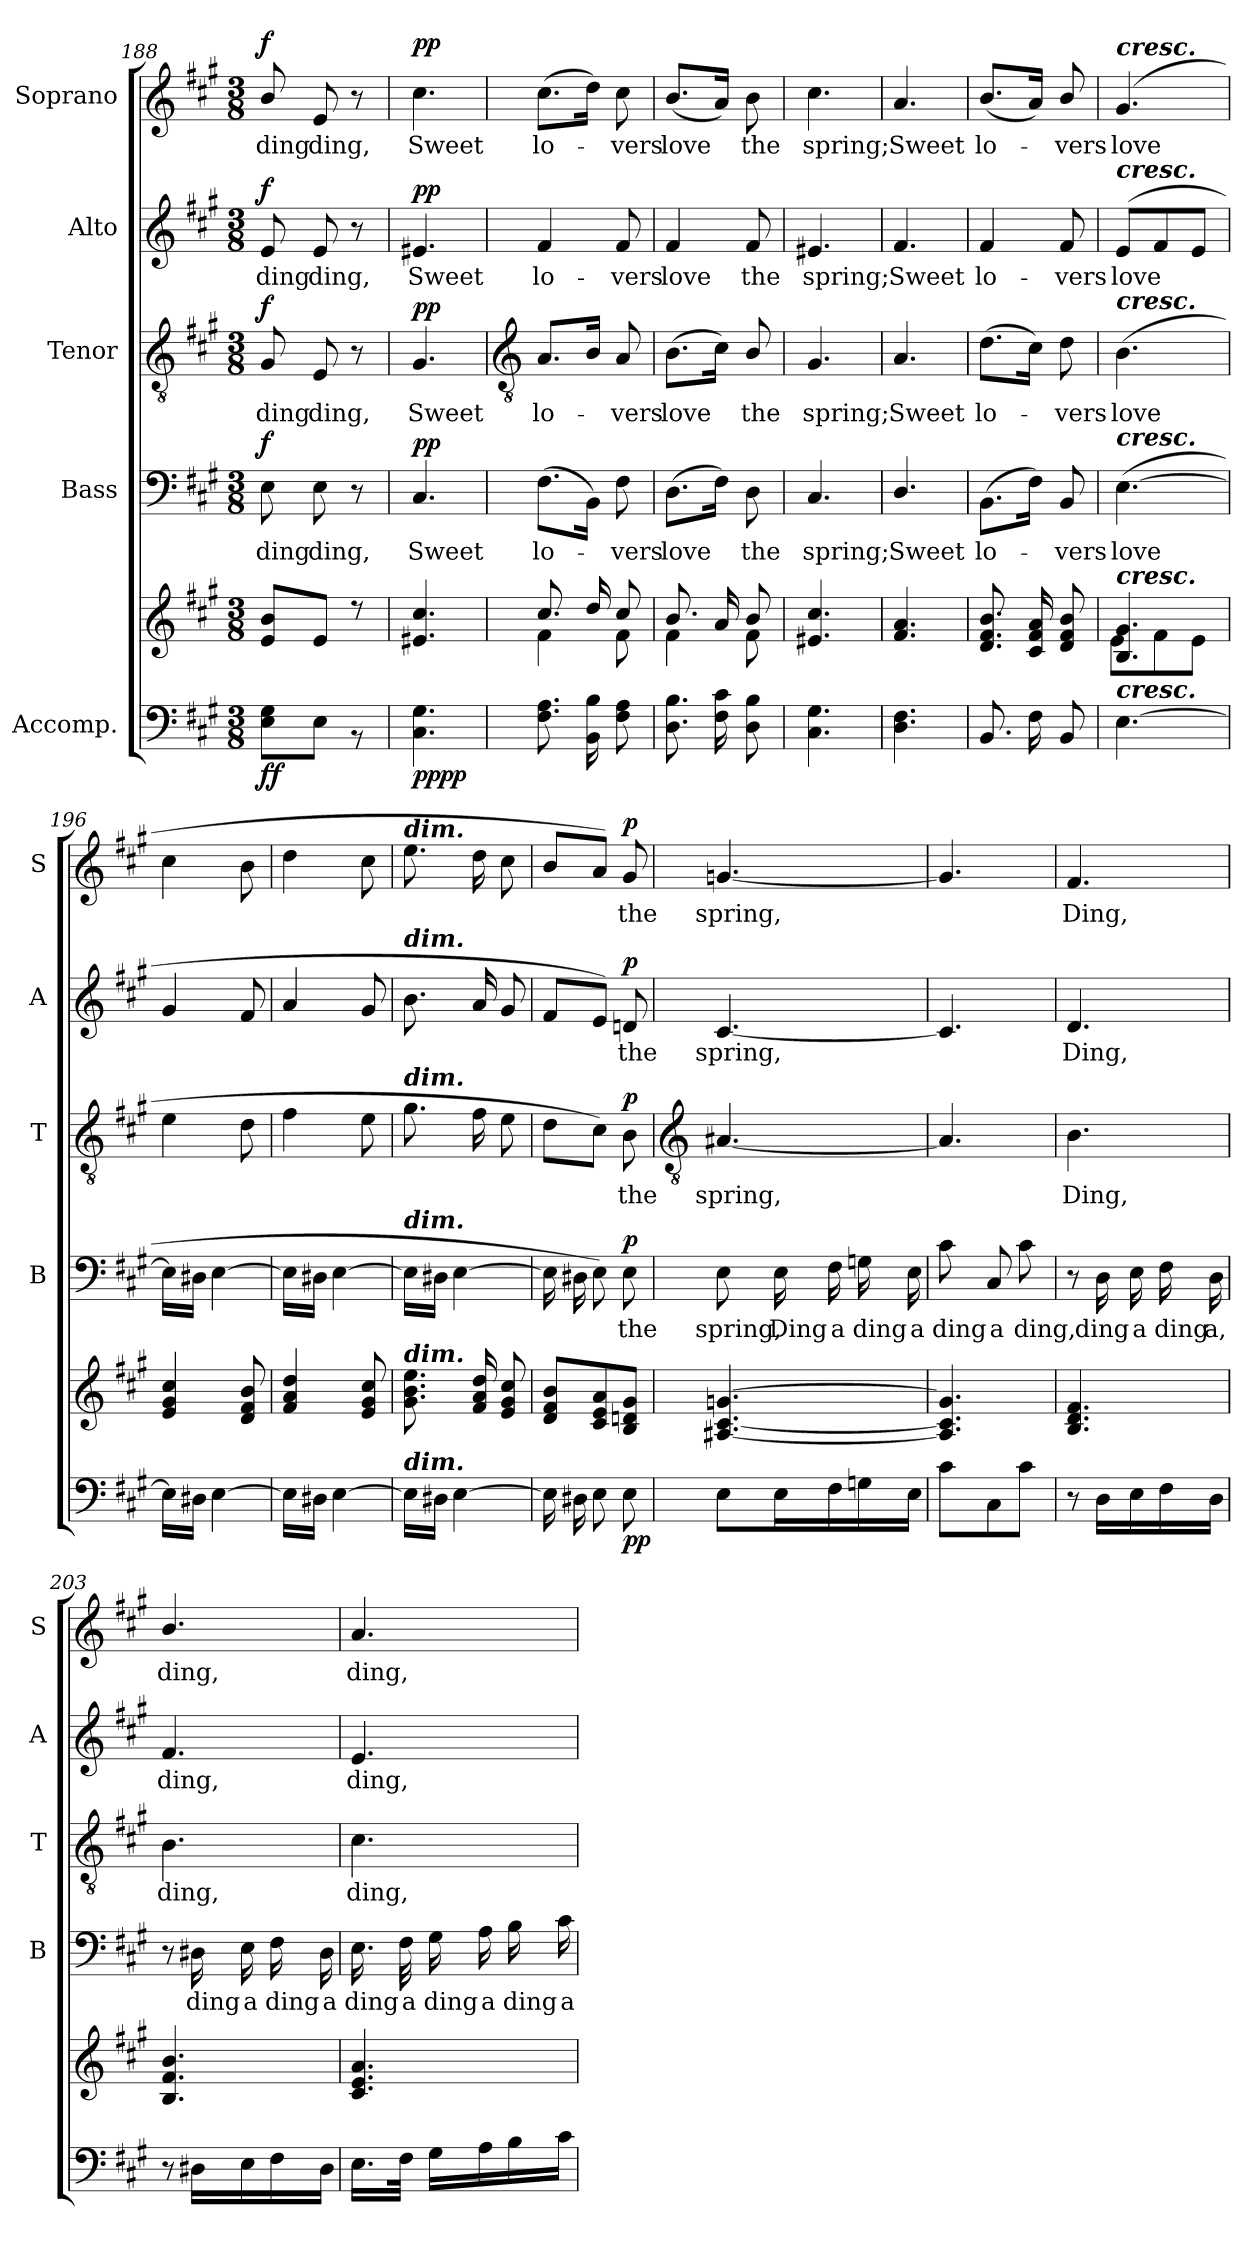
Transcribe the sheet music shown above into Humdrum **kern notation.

**kern	**kern	**dynam	**kern	**text	**dynam	**kern	**text	**dynam	**kern	**text	**dynam	**kern	**text	**dynam
*part5	*part5	*part5	*part4	*part4	*part4	*part3	*part3	*part3	*part2	*part2	*part2	*part1	*part1	*part1
*staff6	*staff5	*staff5/6	*staff4	*staff4	*staff4	*staff3	*staff3	*staff3	*staff2	*staff2	*staff2	*staff1	*staff1	*staff1
*I"Accomp.	*	*	*I"Bass	*	*	*I"Tenor	*	*	*I"Alto	*	*	*I"Soprano	*	*
*	*	*	*I'B	*	*	*I'T	*	*	*I'A	*	*	*I'S	*	*
*clefF4	*clefG2	*	*clefF4	*	*	*clefGv2	*	*	*clefG2	*	*	*clefG2	*	*
*k[f#c#g#]	*k[f#c#g#]	*	*k[f#c#g#]	*	*	*k[f#c#g#]	*	*	*k[f#c#g#]	*	*	*k[f#c#g#]	*	*
*A:	*A:	*	*A:	*	*	*A:	*	*	*A:	*	*	*A:	*	*
*M3/8	*M3/8	*	*M3/8	*	*	*M3/8	*	*	*M3/8	*	*	*M3/8	*	*
=188	=188	=188	=188	=188	=188	=188	=188	=188	=188	=188	=188	=188	=188	=188
*	*^	*	*	*	*	*	*	*	*	*	*	*	*	*
!LO:N:vis=1	!	!LO:N:vis=1	!LO:DY:b=2	!	!LO:LY:b	!	!	!LO:LY:b	!	!	!LO:LY:b	!	!	!LO:LY:b	!
*^	*	*	*	*	*	*	*	*	*	*	*	*	*	*	*
!	!	!	!	!LO:DY:n=1:b	!	!	!LO:DY:b	!	!	!LO:DY:b	!	!	!LO:DY:b	!	!	!LO:DY:b
4.ryy	8E\ 8G#\L	8e 8bL	4.ryy	f f	8E	ding	f	8G#	ding	f	8e	ding	f	8b/	ding	f
!	!	!	!	!	!	!LO:LY:b	!	!	!LO:LY:b	!	!	!LO:LY:b	!	!	!LO:LY:b	!
.	8E\J	8eJ	.	.	8E	ding,	.	8E	ding,	.	8e	ding,	.	8e	ding,	.
.	8r	8r	.	.	8r	.	.	8r	.	.	8r	.	.	8r	.	.
=189	=189	=189	=189	=189	=189	=189	=189	=189	=189	=189	=189	=189	=189	=189	=189	=189
!LO:N:vis=1	!	!	!LO:N:vis=1	!LO:DY:b=2	!	!LO:LY:b	!	!	!LO:LY:b	!	!	!LO:LY:b	!	!	!LO:LY:b	!
!	!	!	!	!LO:DY:n=1:b	!	!	!LO:DY:b	!	!	!LO:DY:b	!	!	!LO:DY:b	!	!	!LO:DY:b
4.ryy	4.C#\ 4.G#\	4.e#X 4.cc#	4.ryy	pp pp	4.C#	Sweet	pp	4.G#	Sweet	pp	4.e#X	Sweet	pp	4.cc#	Sweet	pp
*v	*v	*	*	*	*	*	*	*	*	*	*	*	*	*	*	*
!!LO:LB:g=z
=190	=190	=190	=190	=190	=190	=190	=190	=190	=190	=190	=190	=190	=190	=190	=190
*	*	*	*	*	*	*	*clefGv2	*	*	*	*	*	*	*	*
*^	*	*	*	*	*	*	*	*	*	*	*	*	*	*	*
!	!	!	!	!	!	!LO:LY:b	!	!	!LO:LY:b	!	!	!LO:LY:b	!	!	!LO:LY:b	!
*v	*v	*	*	*	*	*	*	*	*	*	*	*	*	*	*	*
8.F# 8.AL	8.cc#/L	4f#\	.	(8.F#L	lo-	.	8.AL	lo-	.	4f#	lo-	.	(>8.cc#L	lo-	.
16BB 16BL	16dd/L	.	.	16BBJ)	.	.	16BJ	.	.	.	.	.	16ddJ)	.	.
!	!	!	!	!	!LO:LY:b	!	!	!LO:LY:b	!	!	!LO:LY:b	!	!	!LO:LY:b	!
8F# 8AJ	8cc#/J	8f#\	.	8F#	vers	.	8A	vers	.	8f#	-vers	.	8cc#	vers	.
=191	=191	=191	=191	=191	=191	=191	=191	=191	=191	=191	=191	=191	=191	=191	=191
!	!	!	!	!	!LO:LY:b	!	!	!LO:LY:b	!	!	!LO:LY:b	!	!	!LO:LY:b	!
8.D 8.BL	8.bL	4f#\	.	(>8.DL	love	.	(>8.BL	love	.	4f#	love	.	(<8.bL	love	.
16F# 16c#L	16aL	.	.	16F#J)	.	.	16c#J)	.	.	.	.	.	16aJ)	.	.
!	!	!	!	!	!LO:LY:b	!	!	!LO:LY:b	!	!	!LO:LY:b	!	!	!LO:LY:b	!
8D 8BJ	8bJ	8f#\	.	8D	the	.	8B/	the	.	8f#	the	.	8b	the	.
=192	=192	=192	=192	=192	=192	=192	=192	=192	=192	=192	=192	=192	=192	=192	=192
!	!	!LO:N:vis=1	!	!	!LO:LY:b	!	!	!LO:LY:b	!	!	!LO:LY:b	!	!	!LO:LY:b	!
4.C# 4.G#	4.e#X 4.cc#	4.ryy	.	4.C#	spring;	.	4.G#	spring;	.	4.e#X	spring;	.	4.cc#	spring;	.
=193	=193	=193	=193	=193	=193	=193	=193	=193	=193	=193	=193	=193	=193	=193	=193
!	!	!LO:N:vis=1	!	!	!LO:LY:b	!	!	!LO:LY:b	!	!	!LO:LY:b	!	!	!LO:LY:b	!
4.D\ 4.F#\	4.f# 4.a	4.ryy	.	4.D/	Sweet	.	4.A	Sweet	.	4.f#	Sweet	.	4.a	Sweet	.
=194	=194	=194	=194	=194	=194	=194	=194	=194	=194	=194	=194	=194	=194	=194	=194
!	!	!LO:N:vis=1	!	!	!LO:LY:b	!	!	!LO:LY:b	!	!	!LO:LY:b	!	!	!LO:LY:b	!
8.BBL	8.d 8.f# 8.bL	4.ryy	.	(8.BBL	lo-	.	(>8.dL	lo-	.	4f#	lo-	.	(<8.bL	lo-	.
16F#L	16c# 16f# 16aL	.	.	16F#J)	.	.	16c#J)	.	.	.	.	.	16aJ)	.	.
!	!	!	!	!	!LO:LY:b	!	!	!LO:LY:b	!	!	!LO:LY:b	!	!	!LO:LY:b	!
8BBJ	8d 8f# 8bJ	.	.	8BB	vers	.	8d	vers	.	8f#	-vers	.	8b/	vers	.
=195	=195	=195	=195	=195	=195	=195	=195	=195	=195	=195	=195	=195	=195	=195	=195
!	!	!	!	!	!	!	!	!	!	!	!	!	!LO:TX:a:Bi:t=cresc.	!	!
!	!	!	!	!	!	!	!	!	!	!LO:TX:a:Bi:t=cresc.	!	!	!	!	!
!	!	!	!	!	!	!	!LO:TX:a:Bi:t=cresc.	!	!	!	!	!	!	!	!
!	!	!	!	!LO:TX:a:Bi:t=cresc.	!	!	!	!	!	!	!	!	!	!	!
!	!LO:TX:a:Bi:t=cresc.	!	!	!	!	!	!	!	!	!	!	!	!	!	!
!LO:TX:a:Bi:t=cresc.	!	!	!	!	!	!	!	!	!	!	!	!	!	!	!
!	!	!	!	!	!LO:LY:b	!	!	!LO:LY:b	!	!	!LO:LY:b	!	!	!LO:LY:b	!
[4.E	4.B 4.g#	8e\L	.	(>[4.E	love	.	(>4.B	love	.	(<8eL	love	.	(<4.g#	love	.
.	.	8f#\	.	.	.	.	.	.	.	8f#	.	.	.	.	.
.	.	8e\J	.	.	.	.	.	.	.	8eJ	.	.	.	.	.
*	*v	*v	*	*	*	*	*	*	*	*	*	*	*	*	*
=196	=196	=196	=196	=196	=196	=196	=196	=196	=196	=196	=196	=196	=196	=196
16ELL]	4e 4g# 4cc#	.	16ELL]	.	.	4e	.	.	4g#	.	.	4cc#	.	.
16D#XJJ	.	.	16D#XJJ	.	.	.	.	.	.	.	.	.	.	.
[4E	.	.	[4E	.	.	.	.	.	.	.	.	.	.	.
.	8d 8f# 8b	.	.	.	.	8d	.	.	8f#	.	.	8b	.	.
=197	=197	=197	=197	=197	=197	=197	=197	=197	=197	=197	=197	=197	=197	=197
16ELL]	4f# 4a 4dd	.	16ELL]	.	.	4f#	.	.	4a	.	.	4dd	.	.
16D#XJJ	.	.	16D#XJJ	.	.	.	.	.	.	.	.	.	.	.
[4E	.	.	[4E	.	.	.	.	.	.	.	.	.	.	.
.	8e 8g# 8cc#	.	.	.	.	8e	.	.	8g#	.	.	8cc#	.	.
=198	=198	=198	=198	=198	=198	=198	=198	=198	=198	=198	=198	=198	=198	=198
!	!	!	!	!	!	!	!	!	!	!	!	!LO:TX:a:Bi:t=dim.	!	!
!	!	!	!	!	!	!	!	!	!LO:TX:a:Bi:t=dim.	!	!	!	!	!
!	!	!	!	!	!	!LO:TX:a:Bi:t=dim.	!	!	!	!	!	!	!	!
!	!	!	!LO:TX:a:Bi:t=dim.	!	!	!	!	!	!	!	!	!	!	!
!	!LO:TX:a:Bi:t=dim.	!	!	!	!	!	!	!	!	!	!	!	!	!
!LO:TX:a:Bi:t=dim.	!	!	!	!	!	!	!	!	!	!	!	!	!	!
16ELL]	8.g# 8.b 8.eeL	.	16ELL]	.	.	8.g#L	.	.	8.bL	.	.	8.eeL	.	.
16D#XJJ	.	.	16D#XJJ	.	.	.	.	.	.	.	.	.	.	.
[4E	.	.	[4E	.	.	.	.	.	.	.	.	.	.	.
.	16f# 16a 16ddL	.	.	.	.	16f#L	.	.	16aL	.	.	16ddL	.	.
.	8e 8g# 8cc#J	.	.	.	.	8eJ	.	.	8g#J	.	.	8cc#J	.	.
=199	=199	=199	=199	=199	=199	=199	=199	=199	=199	=199	=199	=199	=199	=199
16ELL]	8d 8f# 8bL	.	16ELL]	.	.	8dL	.	.	8f#L	.	.	8bL	.	.
16D#X	.	.	16D#X	.	.	.	.	.	.	.	.	.	.	.
8E	8c# 8e 8a	.	8EJ)	.	.	8c#J)	.	.	8eJ)	.	.	8aJ)	.	.
!	!	!LO:DY:b=2	!	!LO:LY:b	!	!	!LO:LY:b	!	!	!LO:LY:b	!	!	!LO:LY:b	!
!	!	!LO:DY:n=1:b	!	!	!LO:DY:b	!	!	!LO:DY:b	!	!	!LO:DY:b	!	!	!LO:DY:b
8EJ	8B 8dn 8g#J	p p	8E	the	p	8B	the	p	8dn	the	p	8g#	the	p
!!LO:LB:g=z
=200	=200	=200	=200	=200	=200	=200	=200	=200	=200	=200	=200	=200	=200	=200
*	*	*	*	*	*	*clefGv2	*	*	*	*	*	*	*	*
!	!	!	!	!LO:LY:b	!	!	!LO:LY:b	!	!	!LO:LY:b	!	!	!LO:LY:b	!
8EL	[4.A#X [4.c# [4.gn	.	8E	spring,	.	[4.A#X	spring,	.	[4.c#	spring,	.	[4.gn	spring,	.
!	!	!	!	!LO:LY:b	!	!	!	!	!	!	!	!	!	!
16EL	.	.	16E	Ding	.	.	.	.	.	.	.	.	.	.
!	!	!	!	!LO:LY:b	!	!	!	!	!	!	!	!	!	!
16F#	.	.	16F#	a	.	.	.	.	.	.	.	.	.	.
!	!	!	!	!LO:LY:b	!	!	!	!	!	!	!	!	!	!
16Gn	.	.	16Gn	ding	.	.	.	.	.	.	.	.	.	.
!	!	!	!	!LO:LY:b	!	!	!	!	!	!	!	!	!	!
16EJJ	.	.	16E	a	.	.	.	.	.	.	.	.	.	.
=201	=201	=201	=201	=201	=201	=201	=201	=201	=201	=201	=201	=201	=201	=201
!	!	!	!	!LO:LY:b	!	!	!	!	!	!	!	!	!	!
8c#L	4.A#] 4.c#] 4.g]	.	8c#	ding	.	4.A#]	.	.	4.c#]	.	.	4.g]	.	.
!	!	!	!	!LO:LY:b	!	!	!	!	!	!	!	!	!	!
8C#	.	.	8C#	a	.	.	.	.	.	.	.	.	.	.
!	!	!	!	!LO:LY:b	!	!	!	!	!	!	!	!	!	!
8c#J	.	.	8c#	ding,	.	.	.	.	.	.	.	.	.	.
=202	=202	=202	=202	=202	=202	=202	=202	=202	=202	=202	=202	=202	=202	=202
!	!	!	!	!	!	!	!LO:LY:b	!	!	!LO:LY:b	!	!	!LO:LY:b	!
8r	4.B 4.d 4.f#	.	8r	.	.	4.B	Ding,	.	4.d	Ding,	.	4.f#	Ding,	.
!	!	!	!	!LO:LY:b	!	!	!	!	!	!	!	!	!	!
16DLL	.	.	16D	ding	.	.	.	.	.	.	.	.	.	.
!	!	!	!	!LO:LY:b	!	!	!	!	!	!	!	!	!	!
16E	.	.	16E	a	.	.	.	.	.	.	.	.	.	.
!	!	!	!	!LO:LY:b	!	!	!	!	!	!	!	!	!	!
16F#	.	.	16F#	ding	.	.	.	.	.	.	.	.	.	.
!	!	!	!	!LO:LY:b	!	!	!	!	!	!	!	!	!	!
16DJJ	.	.	16D	a,	.	.	.	.	.	.	.	.	.	.
=203	=203	=203	=203	=203	=203	=203	=203	=203	=203	=203	=203	=203	=203	=203
!	!	!	!	!	!	!	!LO:LY:b	!	!	!LO:LY:b	!	!	!LO:LY:b	!
8r	4.B/ 4.f#/ 4.b/	.	8r	.	.	4.B\	ding,	.	4.f#/	ding,	.	4.b/	ding,	.
!	!	!	!	!LO:LY:b	!	!	!	!	!	!	!	!	!	!
16D#XLL	.	.	16D#X	ding	.	.	.	.	.	.	.	.	.	.
!	!	!	!	!LO:LY:b	!	!	!	!	!	!	!	!	!	!
16E	.	.	16E	a	.	.	.	.	.	.	.	.	.	.
!	!	!	!	!LO:LY:b	!	!	!	!	!	!	!	!	!	!
16F#	.	.	16F#	ding	.	.	.	.	.	.	.	.	.	.
!	!	!	!	!LO:LY:b	!	!	!	!	!	!	!	!	!	!
16D#JJ	.	.	16D#	a	.	.	.	.	.	.	.	.	.	.
=204	=204	=204	=204	=204	=204	=204	=204	=204	=204	=204	=204	=204	=204	=204
!	!	!	!	!LO:LY:b	!	!	!LO:LY:b	!	!	!LO:LY:b	!	!	!LO:LY:b	!
16.ELL	4.c# 4.e 4.a	.	16.E	ding	.	4.c#	ding,	.	4.e	ding,	.	4.a	ding,	.
!	!	!	!	!LO:LY:b	!	!	!	!	!	!	!	!	!	!
32F#JJ	.	.	32F#	a	.	.	.	.	.	.	.	.	.	.
!	!	!	!	!LO:LY:b	!	!	!	!	!	!	!	!	!	!
16G#LL	.	.	16G#	ding	.	.	.	.	.	.	.	.	.	.
!	!	!	!	!LO:LY:b	!	!	!	!	!	!	!	!	!	!
16A	.	.	16A	a	.	.	.	.	.	.	.	.	.	.
!	!	!	!	!LO:LY:b	!	!	!	!	!	!	!	!	!	!
16B	.	.	16B	ding	.	.	.	.	.	.	.	.	.	.
!	!	!	!	!LO:LY:b	!	!	!	!	!	!	!	!	!	!
16c#JJ	.	.	16c#	a	.	.	.	.	.	.	.	.	.	.
=	=	=	=	=	=	=	=	=	=	=	=	=	=	=
*-	*-	*-	*-	*-	*-	*-	*-	*-	*-	*-	*-	*-	*-	*-
